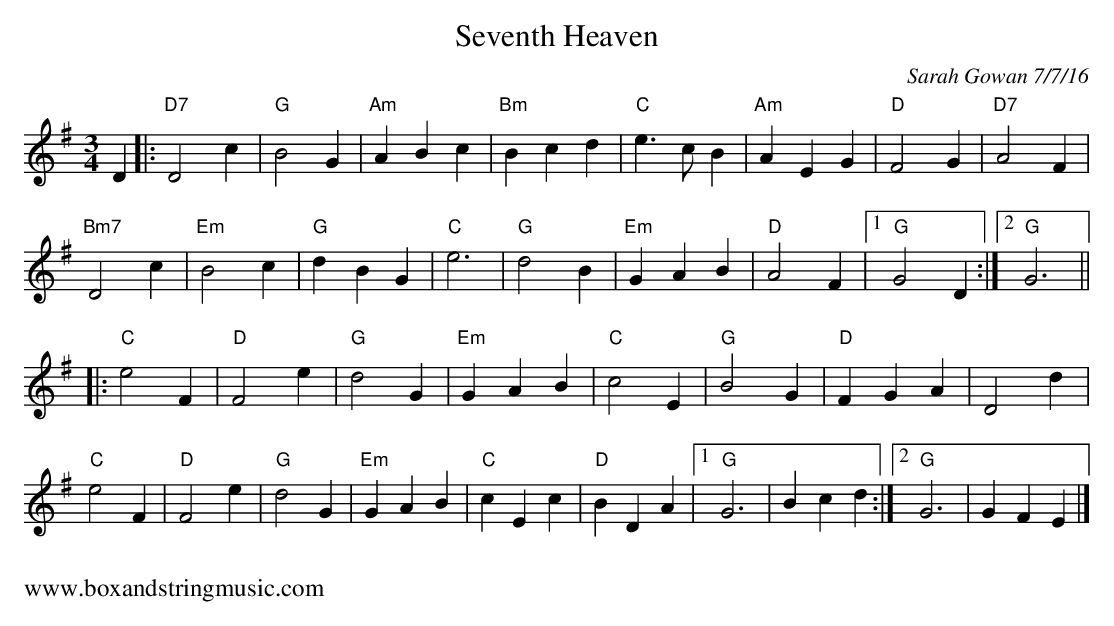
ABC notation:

X:1
T:Seventh Heaven
C:Sarah Gowan 7/7/16
M:3/4
L:1/4
K:G
D|:"D7"D2c|"G"B2G|"Am"ABc|"Bm"Bcd|\
"C"e>cB|"Am"AEG|"D"F2G|"D7"A2F|
"Bm7"D2c|"Em"B2c|"G"dBG|"C"e3|\
"G"d2B|"Em"GAB|"D"A2F|1"G"G2D:|2"G"G3||
|:"C"e2F|"D"F2e|"G"d2G|"Em"GAB|\
"C"c2E|"G"B2G|"D"FGA|D2d|
"C"e2F|"D"F2e|"G"d2G|"Em"GAB|\
"C"cEc|"D"BDA|1"G"G3|Bcd:|2"G"G3|GFE|]
